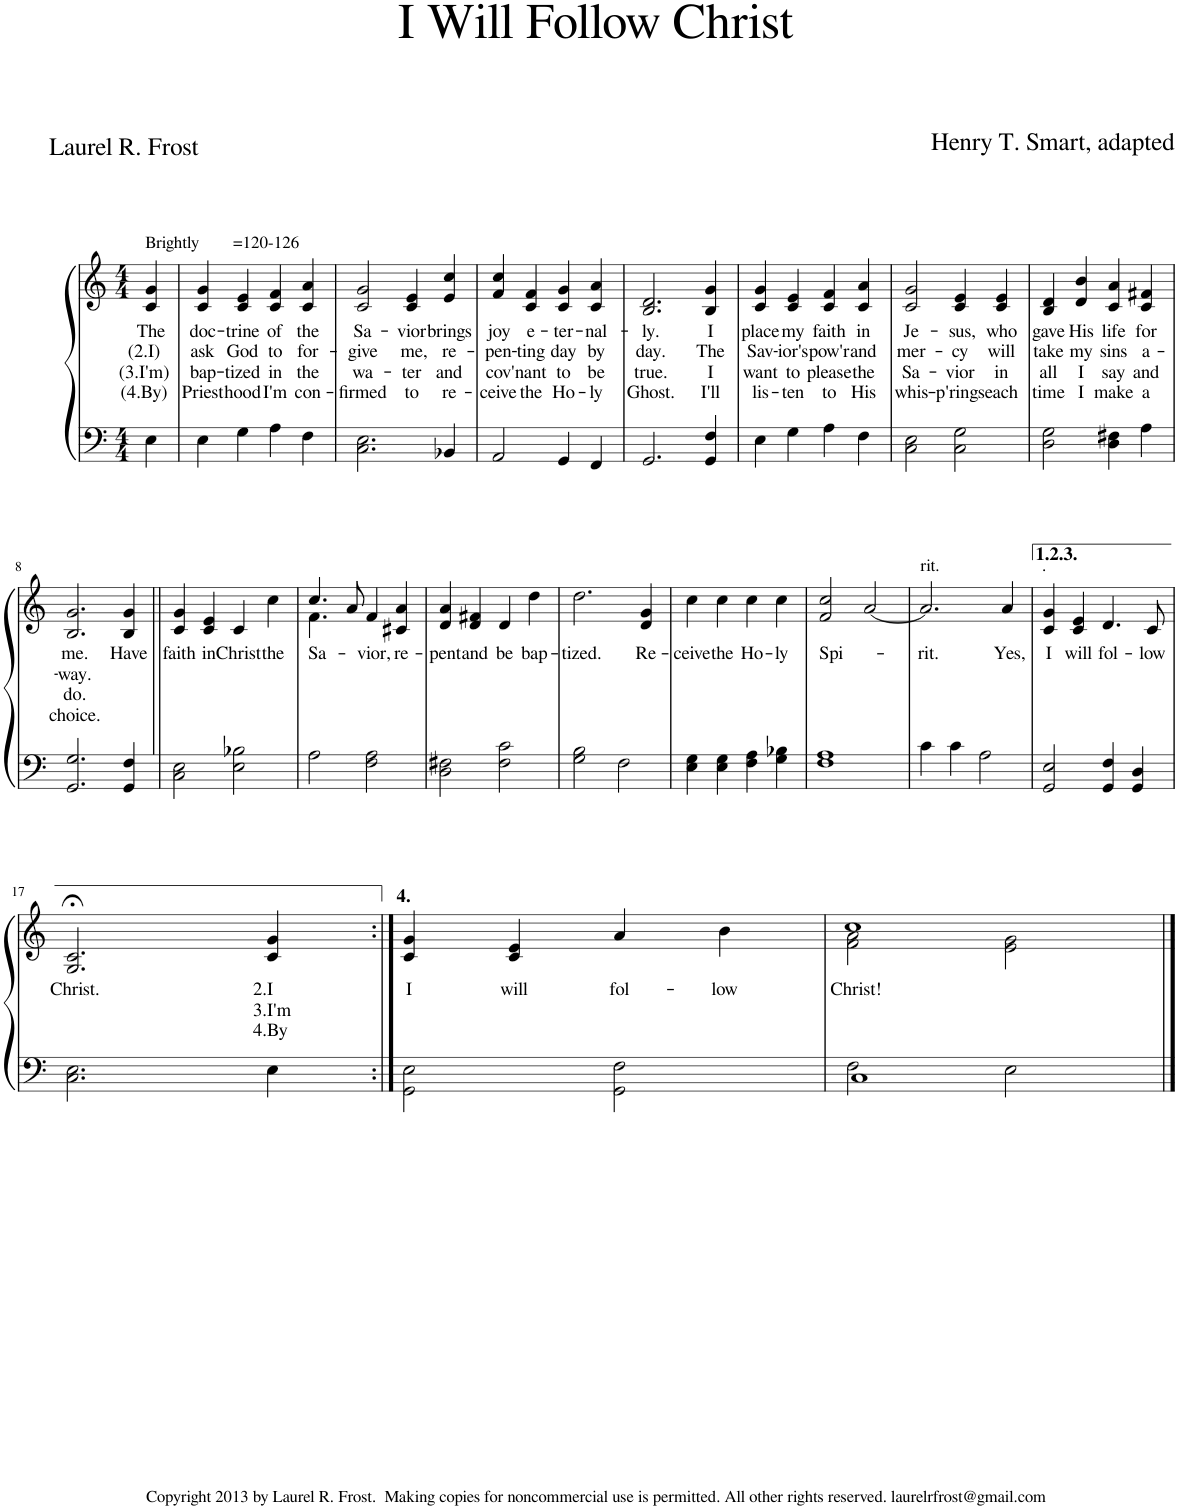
**kern	**kern	**text	**text	**text	**text
*part1	*part1	*part1	*part1	*part1	*part1
*staff2	*staff1	*staff1	*staff1	*staff1	*staff1
*I"Piano	*	*	*	*	*
*I'Pno	*	*	*	*	*
*clefF4	*clefG2	*	*	*	*
*k[]	*k[]	*	*	*	*
*M4/4	*M4/4	*	*	*	*
=	=	=	=	=	=
!	!LO:TX:a:t=Brightly        =120-126	!	!	!	!
!	!	!LO:LY:b	!LO:LY:b	!LO:LY:b	!LO:LY:b
4E\	4c/ 4g/	The	(2.I)	(3.I'm)	(4.By)
=1	=1	=1	=1	=1	=1
!	!	!LO:LY:b	!LO:LY:b	!LO:LY:b	!LO:LY:b
4E\	4c/ 4g/	doc-	ask	bap-	Priest-
!	!	!LO:LY:b	!LO:LY:b	!LO:LY:b	!LO:LY:b
4G\	4c/ 4e/	-trine	God	-tized	-hood
!	!	!LO:LY:b	!LO:LY:b	!LO:LY:b	!LO:LY:b
4A\	4c/ 4f/	of	to	in	I'm
!	!	!LO:LY:b	!LO:LY:b	!LO:LY:b	!LO:LY:b
4F\	4c/ 4a/	the	for-	the	con-
=2	=2	=2	=2	=2	=2
!	!	!LO:LY:b	!LO:LY:b	!LO:LY:b	!LO:LY:b
2.C\ 2.E\	2c/ 2g/	Sa-	-give	wa-	-firmed
!	!	!LO:LY:b	!LO:LY:b	!LO:LY:b	!LO:LY:b
.	4c/ 4e/	-vior	me,	-ter	to
!	!	!LO:LY:b	!LO:LY:b	!LO:LY:b	!LO:LY:b
4BB-X/	4e/ 4cc/	brings	re-	and	re-
=3	=3	=3	=3	=3	=3
!	!	!LO:LY:b	!LO:LY:b	!LO:LY:b	!LO:LY:b
2AA/	4f/ 4cc/	joy	-pen-	cov'-	-ceive
!	!	!LO:LY:b	!LO:LY:b	!LO:LY:b	!LO:LY:b
.	4c/ 4f/	e-	-ting	-nant	the
!	!	!LO:LY:b	!LO:LY:b	!LO:LY:b	!LO:LY:b
4GG/	4c/ 4g/	-ter-	day	to	Ho-
!	!	!LO:LY:b	!LO:LY:b	!LO:LY:b	!LO:LY:b
4FF/	4c/ 4a/	-nal-	by	be	-ly
=4	=4	=4	=4	=4	=4
!	!	!LO:LY:b	!LO:LY:b	!LO:LY:b	!LO:LY:b
2.GG/	2.B/ 2.d/	-ly.	day.	true.	Ghost.
!	!	!LO:LY:b	!LO:LY:b	!LO:LY:b	!LO:LY:b
4GG/ 4F/	4B/ 4g/	I	The	I	I'll
=5	=5	=5	=5	=5	=5
!	!	!LO:LY:b	!LO:LY:b	!LO:LY:b	!LO:LY:b
4E\	4c/ 4g/	place	Sav-	want	lis-
!	!	!LO:LY:b	!LO:LY:b	!LO:LY:b	!LO:LY:b
4G\	4c/ 4e/	my	-ior's	to	-ten
!	!	!LO:LY:b	!LO:LY:b	!LO:LY:b	!LO:LY:b
4A\	4c/ 4f/	faith	pow'r	please	to
!	!	!LO:LY:b	!LO:LY:b	!LO:LY:b	!LO:LY:b
4F\	4c/ 4a/	in	and	the	His
=6	=6	=6	=6	=6	=6
!	!	!LO:LY:b	!LO:LY:b	!LO:LY:b	!LO:LY:b
2C\ 2E\	2c/ 2g/	Je-	mer-	Sa-	whis-
!	!	!LO:LY:b	!LO:LY:b	!LO:LY:b	!LO:LY:b
2C\ 2G\	4c/ 4e/	-sus,	-cy	-vior	-p'rings
!	!	!LO:LY:b	!LO:LY:b	!LO:LY:b	!LO:LY:b
.	4c/ 4e/	who	will	in	each
=7	=7	=7	=7	=7	=7
!	!	!LO:LY:b	!LO:LY:b	!LO:LY:b	!LO:LY:b
2D\ 2G\	4B/ 4d/	gave	take	all	time
!	!	!LO:LY:b	!LO:LY:b	!LO:LY:b	!LO:LY:b
.	4d/ 4b/	His	my	I	I
!	!	!LO:LY:b	!LO:LY:b	!LO:LY:b	!LO:LY:b
4D\ 4F#X\	4c/ 4a/	life	sins	say	make
!	!	!LO:LY:b	!LO:LY:b	!LO:LY:b	!LO:LY:b
4A\	4c/ 4f#X/	for	a-	and	a
!!LO:LB:g=z
=8	=8	=8	=8	=8	=8
!	!	!LO:LY:b	!LO:LY:b	!LO:LY:b	!LO:LY:b
2.GG/ 2.G/	2.B/ 2.g/	me.	-way.	do.	choice.
!	!	!LO:LY:b	!	!	!
4GG/ 4F/	4B/ 4g/	Have	.	.	.
=9||	=9||	=9||	=9||	=9||	=9||
!	!	!LO:LY:b	!	!	!
2C\ 2E\	4c/ 4g/	faith	.	.	.
!	!	!LO:LY:b	!	!	!
.	4c/ 4e/	in	.	.	.
!	!	!LO:LY:b	!	!	!
2E\ 2B-X\	4c/	Christ	.	.	.
!	!	!LO:LY:b	!	!	!
.	4cc\	the	.	.	.
=10	=10	=10	=10	=10	=10
!	!	!LO:LY:b	!	!	!
*	*^	*	*	*	*
2A\	4.cc/	4.f\	Sa-	.	.	.
.	8a/	2ryy	.	.	.	.
!	!	!	!LO:LY:b	!	!	!
2F\ 2A\	4f/	.	-vior,	.	.	.
!	!	!	!LO:LY:b	!	!	!
.	4c#X/ 4a/	.	-re-	.	.	.
.	.	8ryy	.	.	.	.
=11	=11	=11	=11	=11	=11	=11
!	!	!	!LO:LY:b	!	!	!
*	*v	*v	*	*	*	*
2D\ 2F#X\	4d/ 4a/	-pent	.	.	.
!	!	!LO:LY:b	!	!	!
.	4d/ 4f#X/	and	.	.	.
!	!	!LO:LY:b	!	!	!
2F#\ 2c\	4d/	be	.	.	.
!	!	!LO:LY:b	!	!	!
.	4dd\	bap-	.	.	.
=12	=12	=12	=12	=12	=12
!	!	!LO:LY:b	!	!	!
2G\ 2B\	2.dd\	-tized.	.	.	.
2F\	.	.	.	.	.
!	!	!LO:LY:b	!	!	!
.	4d/ 4g/	Re-	.	.	.
=13	=13	=13	=13	=13	=13
!	!	!LO:LY:b	!	!	!
4E\ 4G\	4cc\	-ceive	.	.	.
!	!	!LO:LY:b	!	!	!
4E\ 4G\	4cc\	the	.	.	.
!	!	!LO:LY:b	!	!	!
4F\ 4A\	4cc\	Ho-	.	.	.
!	!	!LO:LY:b	!	!	!
4G\ 4B-X\	4cc\	-ly	.	.	.
=14	=14	=14	=14	=14	=14
!	!	!LO:LY:b	!	!	!
1F 1A	2f/ 2cc/	Spi-	.	.	.
.	[2a/	.	.	.	.
=15	=15	=15	=15	=15	=15
!	!LO:TX:a:t=rit.	!	!	!	!
!	!	!LO:LY:b	!	!	!
4c\	2.a/]	-rit.	.	.	.
4c\	.	.	.	.	.
2A\	.	.	.	.	.
!	!	!LO:LY:b	!	!	!
.	4a/	Yes,	.	.	.
=16	=16	=16	=16	=16	=16
!	!LO:TX:a:t=.	!	!	!	!
!	!	!LO:LY:b	!	!	!
2GG/ 2E/	4c/ 4g/	I	.	.	.
!	!	!LO:LY:b	!	!	!
.	4c/ 4e/	will	.	.	.
!	!	!LO:LY:b	!	!	!
4GG/ 4F/	4.d/	fol-	.	.	.
4GG/ 4D/	.	.	.	.	.
!	!	!LO:LY:b	!	!	!
.	8c/	-low	.	.	.
!!LO:LB:g=z
=17	=17	=17	=17	=17	=17
!	!	!LO:LY:b	!	!	!
2.C\ 2.E\	2.G/;< 2.c/;<	Christ.	.	.	.
!	!	!LO:LY:b	!LO:LY:b	!LO:LY:b	!
4E\	4c/ 4g/	2.I	3.I'm	4.By	.
=18:|!	=18:|!	=18:|!	=18:|!	=18:|!	=18:|!
*^	*	*	*	*	*
!	!	!	!LO:LY:b	!	!	!
1ryy	2GG\ 2E\	4c/ 4g/	I	.	.	.
!	!	!	!LO:LY:b	!	!	!
.	.	4c/ 4e/	will	.	.	.
!	!	!	!LO:LY:b	!	!	!
.	2GG\ 2F\	4a/	fol-	.	.	.
!	!	!	!LO:LY:b	!	!	!
.	.	4b\	-low	.	.	.
=19	=19	=19	=19	=19	=19	=19
*	*^	*	*	*	*	*
!	!	!	!	!LO:LY:b	!	!	!
*	*	*	*^	*	*	*	*
1ryy	1C	2F\	1cc	2f\ 2a\	Christ!	.	.	.
.	.	2E\	.	2e\ 2g\	.	.	.	.
*v	*v	*v	*	*	*	*	*	*
*	*v	*v	*	*	*	*
==	==	==	==	==	==
*-	*-	*-	*-	*-	*-
